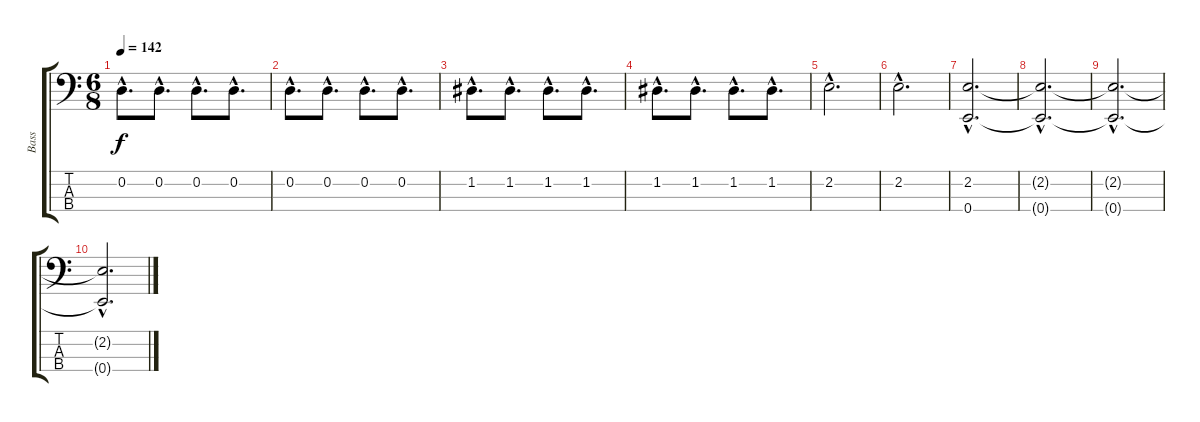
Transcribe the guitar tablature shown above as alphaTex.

\track ("Bass" "Bass") {instrument electricbassfinger}
\staff {score tabs}
\tuning (G2 D2 A1 E1) {hide}
\ts (6 8)
\tempo 142
\clef f4
\ks c
0.2{hac}.8{d dy f} 0.2{hac}.8{d} 0.2{hac}.8{d} 0.2{hac}.8{d} |
0.2{hac}.8{d} 0.2{hac}.8{d} 0.2{hac}.8{d} 0.2{hac}.8{d} |
1.2{hac}.8{d} 1.2{hac}.8{d} 1.2{hac}.8{d} 1.2{hac}.8{d} |
1.2{hac}.8{d} 1.2{hac}.8{d} 1.2{hac}.8{d} 1.2{hac}.8{d} |
2.2{hac}.2{d} |
2.2{hac}.2{d} |
(2.2{hac} 0.4{hac}).2{d volume 12} |
(2.2{hac t} 0.4{hac t}).2{d volume 8} |
(2.2{hac t} 0.4{hac t}).2{d volume 5} |
(2.2{hac t} 0.4{hac t}).2{d volume 0}
